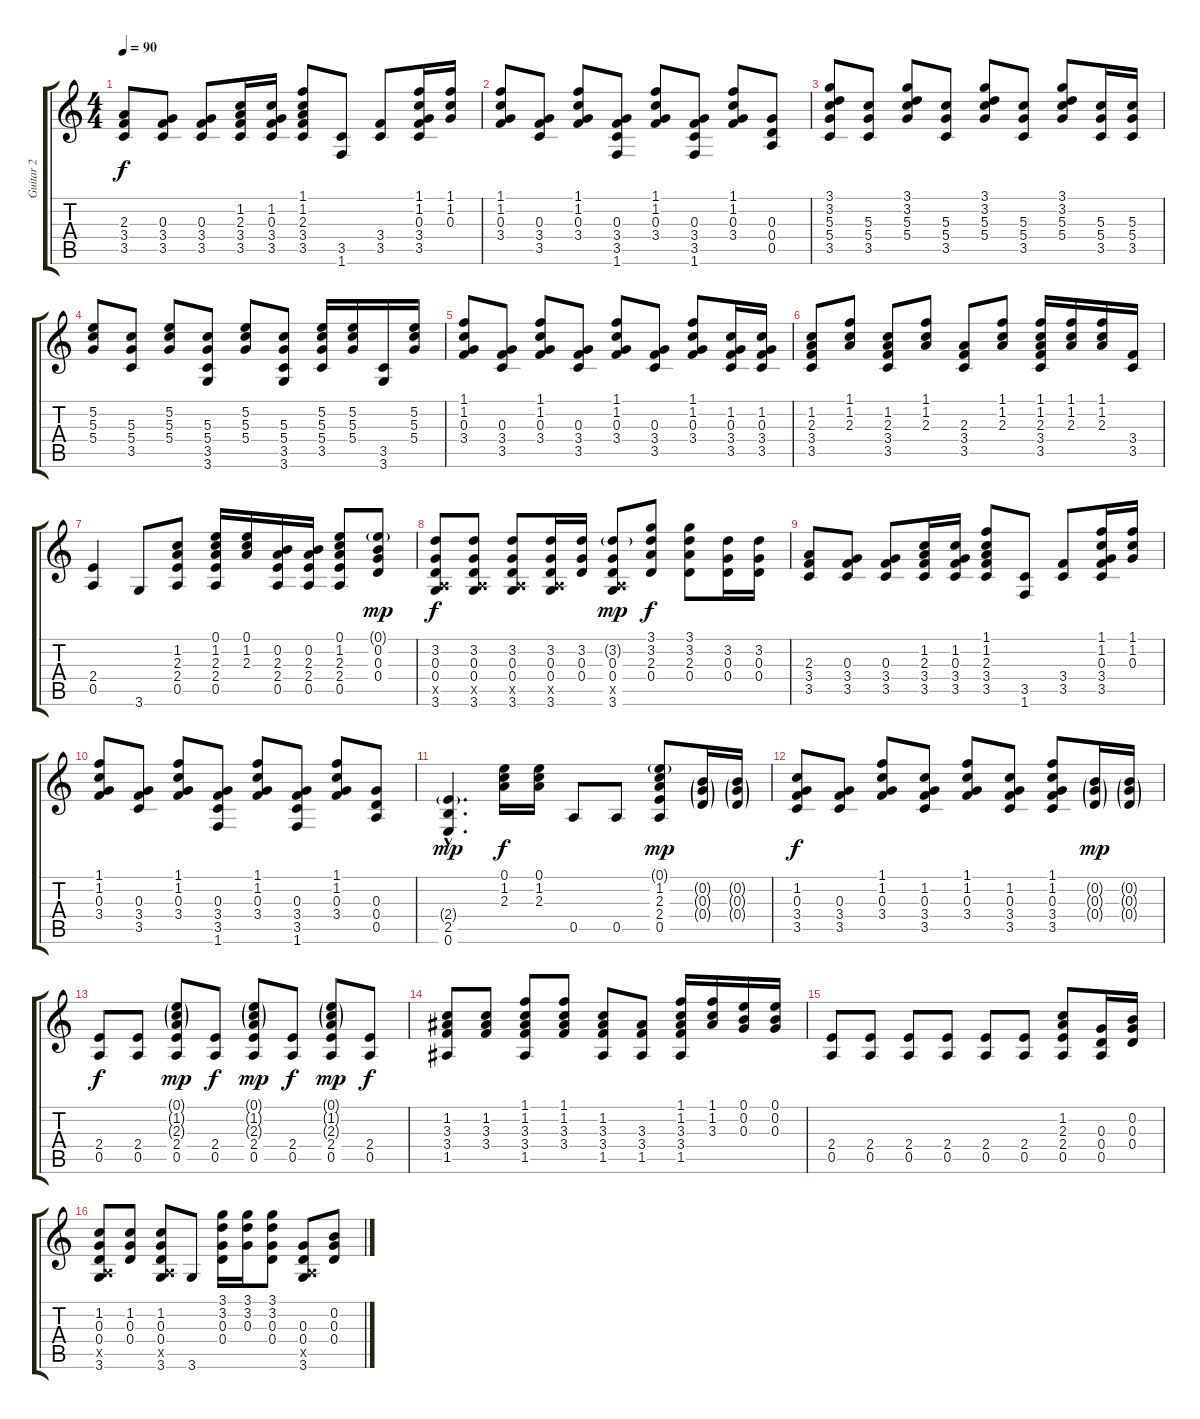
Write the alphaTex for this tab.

\track ("Guitar 2" "Guitar 2") {instrument acousticguitarsteel}
\staff {score tabs}
\tuning (E4 B3 G3 D3 A2 E2) {hide}
\ts (4 4)
\tempo 90
\clef g2
\ks c
(2.3 3.4 3.5).8{dy f} (0.3 3.4 3.5).8 (0.3 3.4 3.5).8 (1.2 2.3 3.4 3.5).16 (1.2 0.3 3.4 3.5).16 (1.1 1.2 2.3 3.4 3.5).8 (3.5 1.6).8 (3.4 3.5).8 (1.1 1.2 0.3 3.4 3.5).16 (1.1 1.2 0.3).16 |
(1.1 1.2 0.3 3.4).8 (0.3 3.4 3.5).8 (1.1 1.2 0.3 3.4).8 (0.3 3.4 3.5 1.6).8 (1.1 1.2 0.3 3.4).8 (0.3 3.4 3.5 1.6).8 (1.1 1.2 0.3 3.4).8 (0.3 0.4 0.5).8 |
(3.1 3.2 5.3 5.4 3.5).8 (5.3 5.4 3.5).8 (3.1 3.2 5.3 5.4).8 (5.3 5.4 3.5).8 (3.1 3.2 5.3 5.4).8 (5.3 5.4 3.5).8 (3.1 3.2 5.3 5.4).8 (5.3 5.4 3.5).16 (5.3 5.4 3.5).16 |
(5.2 5.3 5.4).8 (5.3 5.4 3.5).8 (5.2 5.3 5.4).8 (5.3 5.4 3.5 3.6).8 (5.2 5.3 5.4).8 (5.3 5.4 3.5 3.6).8 (5.2 5.3 5.4 3.5).16 (5.2 5.3 5.4).16 (3.5 3.6).16 (5.2 5.3 5.4).16 |
(1.1 1.2 0.3 3.4).8 (0.3 3.4 3.5).8 (1.1 1.2 0.3 3.4).8 (0.3 3.4 3.5).8 (1.1 1.2 0.3 3.4).8 (0.3 3.4 3.5).8 (1.1 1.2 0.3 3.4).8 (1.2 0.3 3.4 3.5).16 (1.2 0.3 3.4 3.5).16 |
(1.2 2.3 3.4 3.5).8 (1.1 1.2 2.3).8 (1.2 2.3 3.4 3.5).8 (1.1 1.2 2.3).8 (2.3 3.4 3.5).8 (1.1 1.2 2.3).8 (1.1 1.2 2.3 3.4 3.5).16 (1.1 1.2 2.3).16 (1.1 1.2 2.3).16 (3.4 3.5).16 |
(2.4 0.5).4 3.6.8 (1.2 2.3 2.4 0.5).8 (0.1 1.2 2.3 2.4 0.5).16 (0.1 1.2 2.3).16 (0.2 2.3 2.4 0.5).16 (0.2 2.3 2.4 0.5).16 (0.1 1.2 2.3 2.4 0.5).8 (0.1{g} 0.2 0.3 0.4).8{dy mp} |
(3.2 0.3 0.4 0.5{x} 3.6).8{dy f} (3.2 0.3 0.4 0.5{x} 3.6).8 (3.2 0.3 0.4 0.5{x} 3.6).8 (3.2 0.3 0.4 0.5{x} 3.6).16 (3.2 0.3 0.4).16 (3.2{g} 0.3 0.4 0.5{x} 3.6).8{dy mp} (3.1 3.2 2.3 0.4).8{dy f} (3.1 3.2 2.3 0.4).8 (3.2 0.3 0.4).16 (3.2 0.3 0.4).16 |
(2.3 3.4 3.5).8 (0.3 3.4 3.5).8 (0.3 3.4 3.5).8 (1.2 2.3 3.4 3.5).16 (1.2 0.3 3.4 3.5).16 (1.1 1.2 2.3 3.4 3.5).8 (3.5 1.6).8 (3.4 3.5).8 (1.1 1.2 0.3 3.4 3.5).16 (1.1 1.2 0.3).16 |
(1.1 1.2 0.3 3.4).8 (0.3 3.4 3.5).8 (1.1 1.2 0.3 3.4).8 (0.3 3.4 3.5 1.6).8 (1.1 1.2 0.3 3.4).8 (0.3 3.4 3.5 1.6).8 (1.1 1.2 0.3 3.4).8 (0.3 0.4 0.5).8 |
(2.4{g hac} 2.5{hac} 0.6{hac}).4{d dy mp} (0.1 1.2 2.3).16{dy f} (0.1 1.2 2.3).16 0.5.8 0.5.8 (0.1{g} 1.2 2.3 2.4 0.5).8{dy mp} (0.2{g} 0.3{g} 0.4{g}).16 (0.2{g} 0.3{g} 0.4{g}).16 |
(1.2 0.3 3.4 3.5).8{dy f} (0.3 3.4 3.5).8 (1.1 1.2 0.3 3.4).8 (1.2 0.3 3.4 3.5).8 (1.1 1.2 0.3 3.4).8 (1.2 0.3 3.4 3.5).8 (1.1 1.2 0.3 3.4 3.5).8 (0.2{g} 0.3{g} 0.4{g}).16{dy mp} (0.2{g} 0.3{g} 0.4{g}).16 |
(2.4 0.5).8{dy f} (2.4 0.5).8 (0.1{g} 1.2{g} 2.3{g} 2.4 0.5).8{dy mp} (2.4 0.5).8{dy f} (0.1{g} 1.2{g} 2.3{g} 2.4 0.5).8{dy mp} (2.4 0.5).8{dy f} (0.1{g} 1.2{g} 2.3{g} 2.4 0.5).8{dy mp} (2.4 0.5).8{dy f} |
(1.2 3.3 3.4 1.5).8 (1.2 3.3 3.4).8 (1.1 1.2 3.3 3.4 1.5).8 (1.1 1.2 3.3 3.4).8 (1.2 3.3 3.4 1.5).8 (3.3 3.4 1.5).8 (1.1 1.2 3.3 3.4 1.5).16 (1.1 1.2 3.3).16 (0.1 0.2 0.3).16 (0.1 0.2 0.3).16 |
(2.4 0.5).8 (2.4 0.5).8 (2.4 0.5).8 (2.4 0.5).8 (2.4 0.5).8 (2.4 0.5).8 (1.2 2.3 2.4 0.5).8 (0.3 0.4 0.5).16 (0.2 0.3 0.4).16 |
(1.2 0.3 0.4 0.5{x} 3.6).8 (1.2 0.3 0.4).8 (1.2 0.3 0.4 0.5{x} 3.6).8 3.6.8 (3.1 3.2 0.3 0.4).16 (3.1 3.2 0.3).16 (3.1 3.2 0.3 0.4).8 (0.3 0.4 0.5{x} 3.6).8 (0.2 0.3 0.4).8
